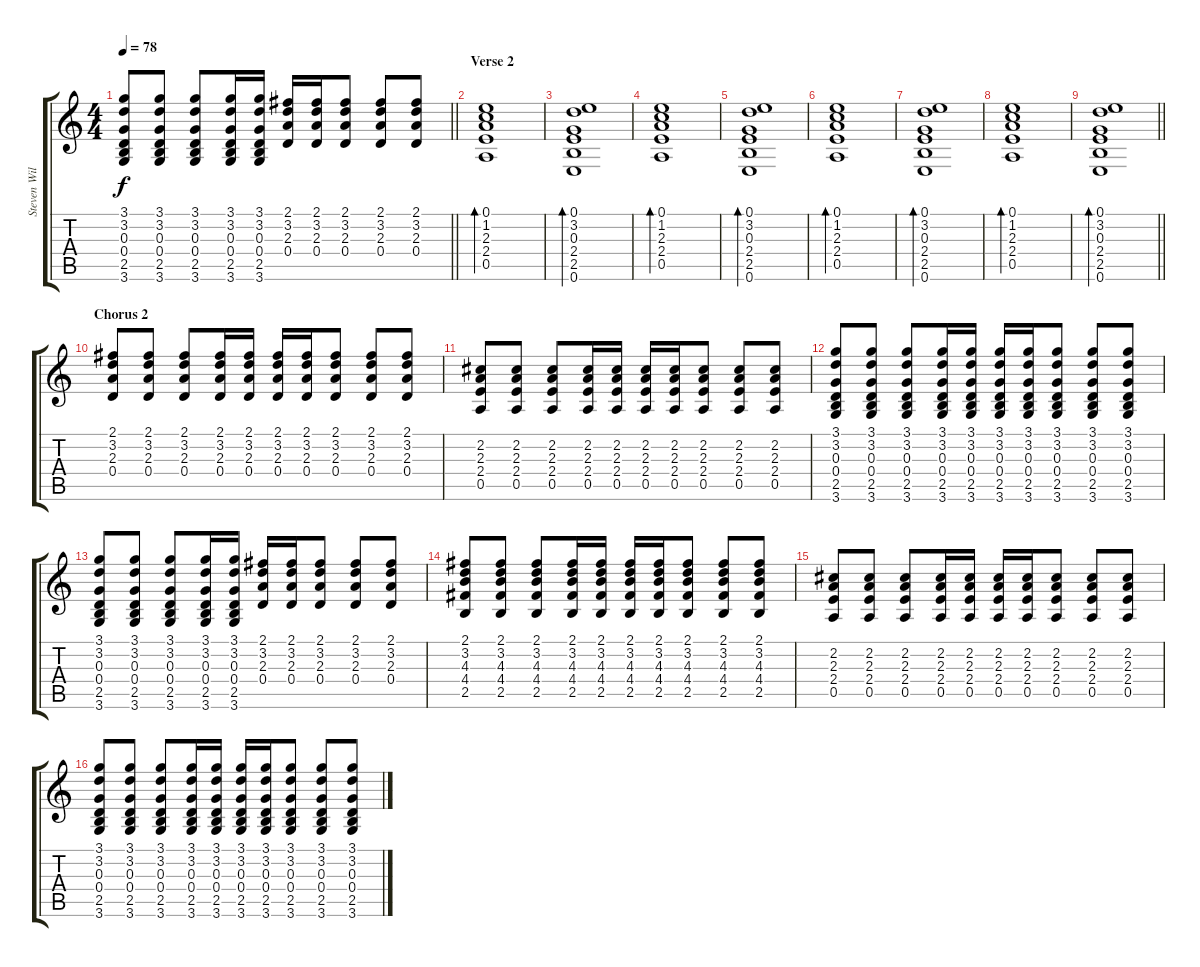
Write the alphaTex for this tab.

\track ("Steven Wilson (Guitar)" "Steven Wil") {instrument electricguitarjazz}
\staff {score tabs}
\tuning (E4 B3 G3 D3 A2 E2) {hide}
\ts (4 4)
\tempo 78
\clef g2
\barLineRight lightlight
\ks c
(3.1 3.2 0.3 0.4 2.5 3.6).8{dy f} (3.1 3.2 0.3 0.4 2.5 3.6).8 (3.1 3.2 0.3 0.4 2.5 3.6).8 (3.1 3.2 0.3 0.4 2.5 3.6).16 (3.1 3.2 0.3 0.4 2.5 3.6).16 (2.1 3.2 2.3 0.4).16 (2.1 3.2 2.3 0.4).16 (2.1 3.2 2.3 0.4).8 (2.1 3.2 2.3 0.4).8 (2.1 3.2 2.3 0.4).8 |
\section ("" "Verse 2")
(0.1 1.2 2.3 2.4 0.5).1{bd 240 instrument electricguitarjazz} |
(0.1 3.2 0.3 2.4 2.5 0.6).1{bd 240} |
(0.1 1.2 2.3 2.4 0.5).1{bd 240} |
(0.1 3.2 0.3 2.4 2.5 0.6).1{bd 240} |
(0.1 1.2 2.3 2.4 0.5).1{bd 240} |
(0.1 3.2 0.3 2.4 2.5 0.6).1{bd 240} |
(0.1 1.2 2.3 2.4 0.5).1{bd 240} |
\barLineRight lightlight
(0.1 3.2 0.3 2.4 2.5 0.6).1{bd 240} |
\section ("" "Chorus 2")
(2.1 3.2 2.3 0.4).8{instrument distortionguitar} (2.1 3.2 2.3 0.4).8 (2.1 3.2 2.3 0.4).8 (2.1 3.2 2.3 0.4).16 (2.1 3.2 2.3 0.4).16 (2.1 3.2 2.3 0.4).16 (2.1 3.2 2.3 0.4).16 (2.1 3.2 2.3 0.4).8 (2.1 3.2 2.3 0.4).8 (2.1 3.2 2.3 0.4).8 |
(2.2 2.3 2.4 0.5).8 (2.2 2.3 2.4 0.5).8 (2.2 2.3 2.4 0.5).8 (2.2 2.3 2.4 0.5).16 (2.2 2.3 2.4 0.5).16 (2.2 2.3 2.4 0.5).16 (2.2 2.3 2.4 0.5).16 (2.2 2.3 2.4 0.5).8 (2.2 2.3 2.4 0.5).8 (2.2 2.3 2.4 0.5).8 |
(3.1 3.2 0.3 0.4 2.5 3.6).8 (3.1 3.2 0.3 0.4 2.5 3.6).8 (3.1 3.2 0.3 0.4 2.5 3.6).8 (3.1 3.2 0.3 0.4 2.5 3.6).16 (3.1 3.2 0.3 0.4 2.5 3.6).16 (3.1 3.2 0.3 0.4 2.5 3.6).16 (3.1 3.2 0.3 0.4 2.5 3.6).16 (3.1 3.2 0.3 0.4 2.5 3.6).8 (3.1 3.2 0.3 0.4 2.5 3.6).8 (3.1 3.2 0.3 0.4 2.5 3.6).8 |
(3.1 3.2 0.3 0.4 2.5 3.6).8 (3.1 3.2 0.3 0.4 2.5 3.6).8 (3.1 3.2 0.3 0.4 2.5 3.6).8 (3.1 3.2 0.3 0.4 2.5 3.6).16 (3.1 3.2 0.3 0.4 2.5 3.6).16 (2.1 3.2 2.3 0.4).16 (2.1 3.2 2.3 0.4).16 (2.1 3.2 2.3 0.4).8 (2.1 3.2 2.3 0.4).8 (2.1 3.2 2.3 0.4).8 |
(2.1 3.2 4.3 4.4 2.5).8 (2.1 3.2 4.3 4.4 2.5).8 (2.1 3.2 4.3 4.4 2.5).8 (2.1 3.2 4.3 4.4 2.5).16 (2.1 3.2 4.3 4.4 2.5).16 (2.1 3.2 4.3 4.4 2.5).16 (2.1 3.2 4.3 4.4 2.5).16 (2.1 3.2 4.3 4.4 2.5).8 (2.1 3.2 4.3 4.4 2.5).8 (2.1 3.2 4.3 4.4 2.5).8 |
(2.2 2.3 2.4 0.5).8 (2.2 2.3 2.4 0.5).8 (2.2 2.3 2.4 0.5).8 (2.2 2.3 2.4 0.5).16 (2.2 2.3 2.4 0.5).16 (2.2 2.3 2.4 0.5).16 (2.2 2.3 2.4 0.5).16 (2.2 2.3 2.4 0.5).8 (2.2 2.3 2.4 0.5).8 (2.2 2.3 2.4 0.5).8 |
(3.1 3.2 0.3 0.4 2.5 3.6).8 (3.1 3.2 0.3 0.4 2.5 3.6).8 (3.1 3.2 0.3 0.4 2.5 3.6).8 (3.1 3.2 0.3 0.4 2.5 3.6).16 (3.1 3.2 0.3 0.4 2.5 3.6).16 (3.1 3.2 0.3 0.4 2.5 3.6).16 (3.1 3.2 0.3 0.4 2.5 3.6).16 (3.1 3.2 0.3 0.4 2.5 3.6).8 (3.1 3.2 0.3 0.4 2.5 3.6).8 (3.1 3.2 0.3 0.4 2.5 3.6).8
